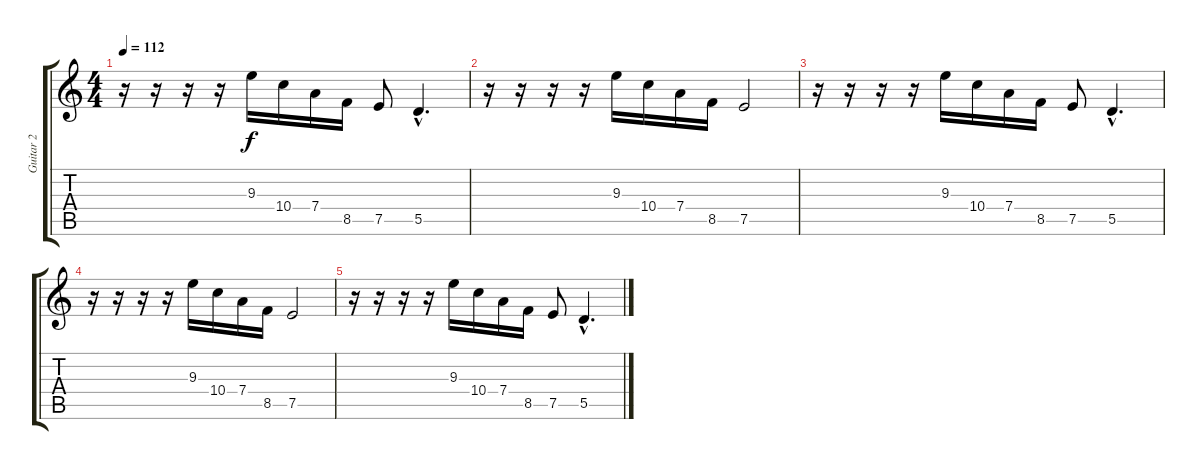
\track ("Guitar 2" "Guitar 2") {instrument overdrivenguitar}
\staff {score tabs}
\tuning (E4 B3 G3 D3 A2 E2) {hide}
\ts (4 4)
\tempo 112
\clef g2
\ks c
r.16{dy f} r.16 r.16 r.16 9.3.16 10.4.16 7.4.16 8.5.16 7.5.8 5.5{hac}.4{d} |
r.16 r.16 r.16 r.16 9.3.16 10.4.16 7.4.16 8.5.16 7.5.2 |
r.16 r.16 r.16 r.16 9.3.16 10.4.16 7.4.16 8.5.16 7.5.8 5.5{hac}.4{d} |
r.16 r.16 r.16 r.16 9.3.16 10.4.16 7.4.16 8.5.16 7.5.2 |
r.16 r.16 r.16 r.16 9.3.16 10.4.16 7.4.16 8.5.16 7.5.8 5.5{hac}.4{d}
